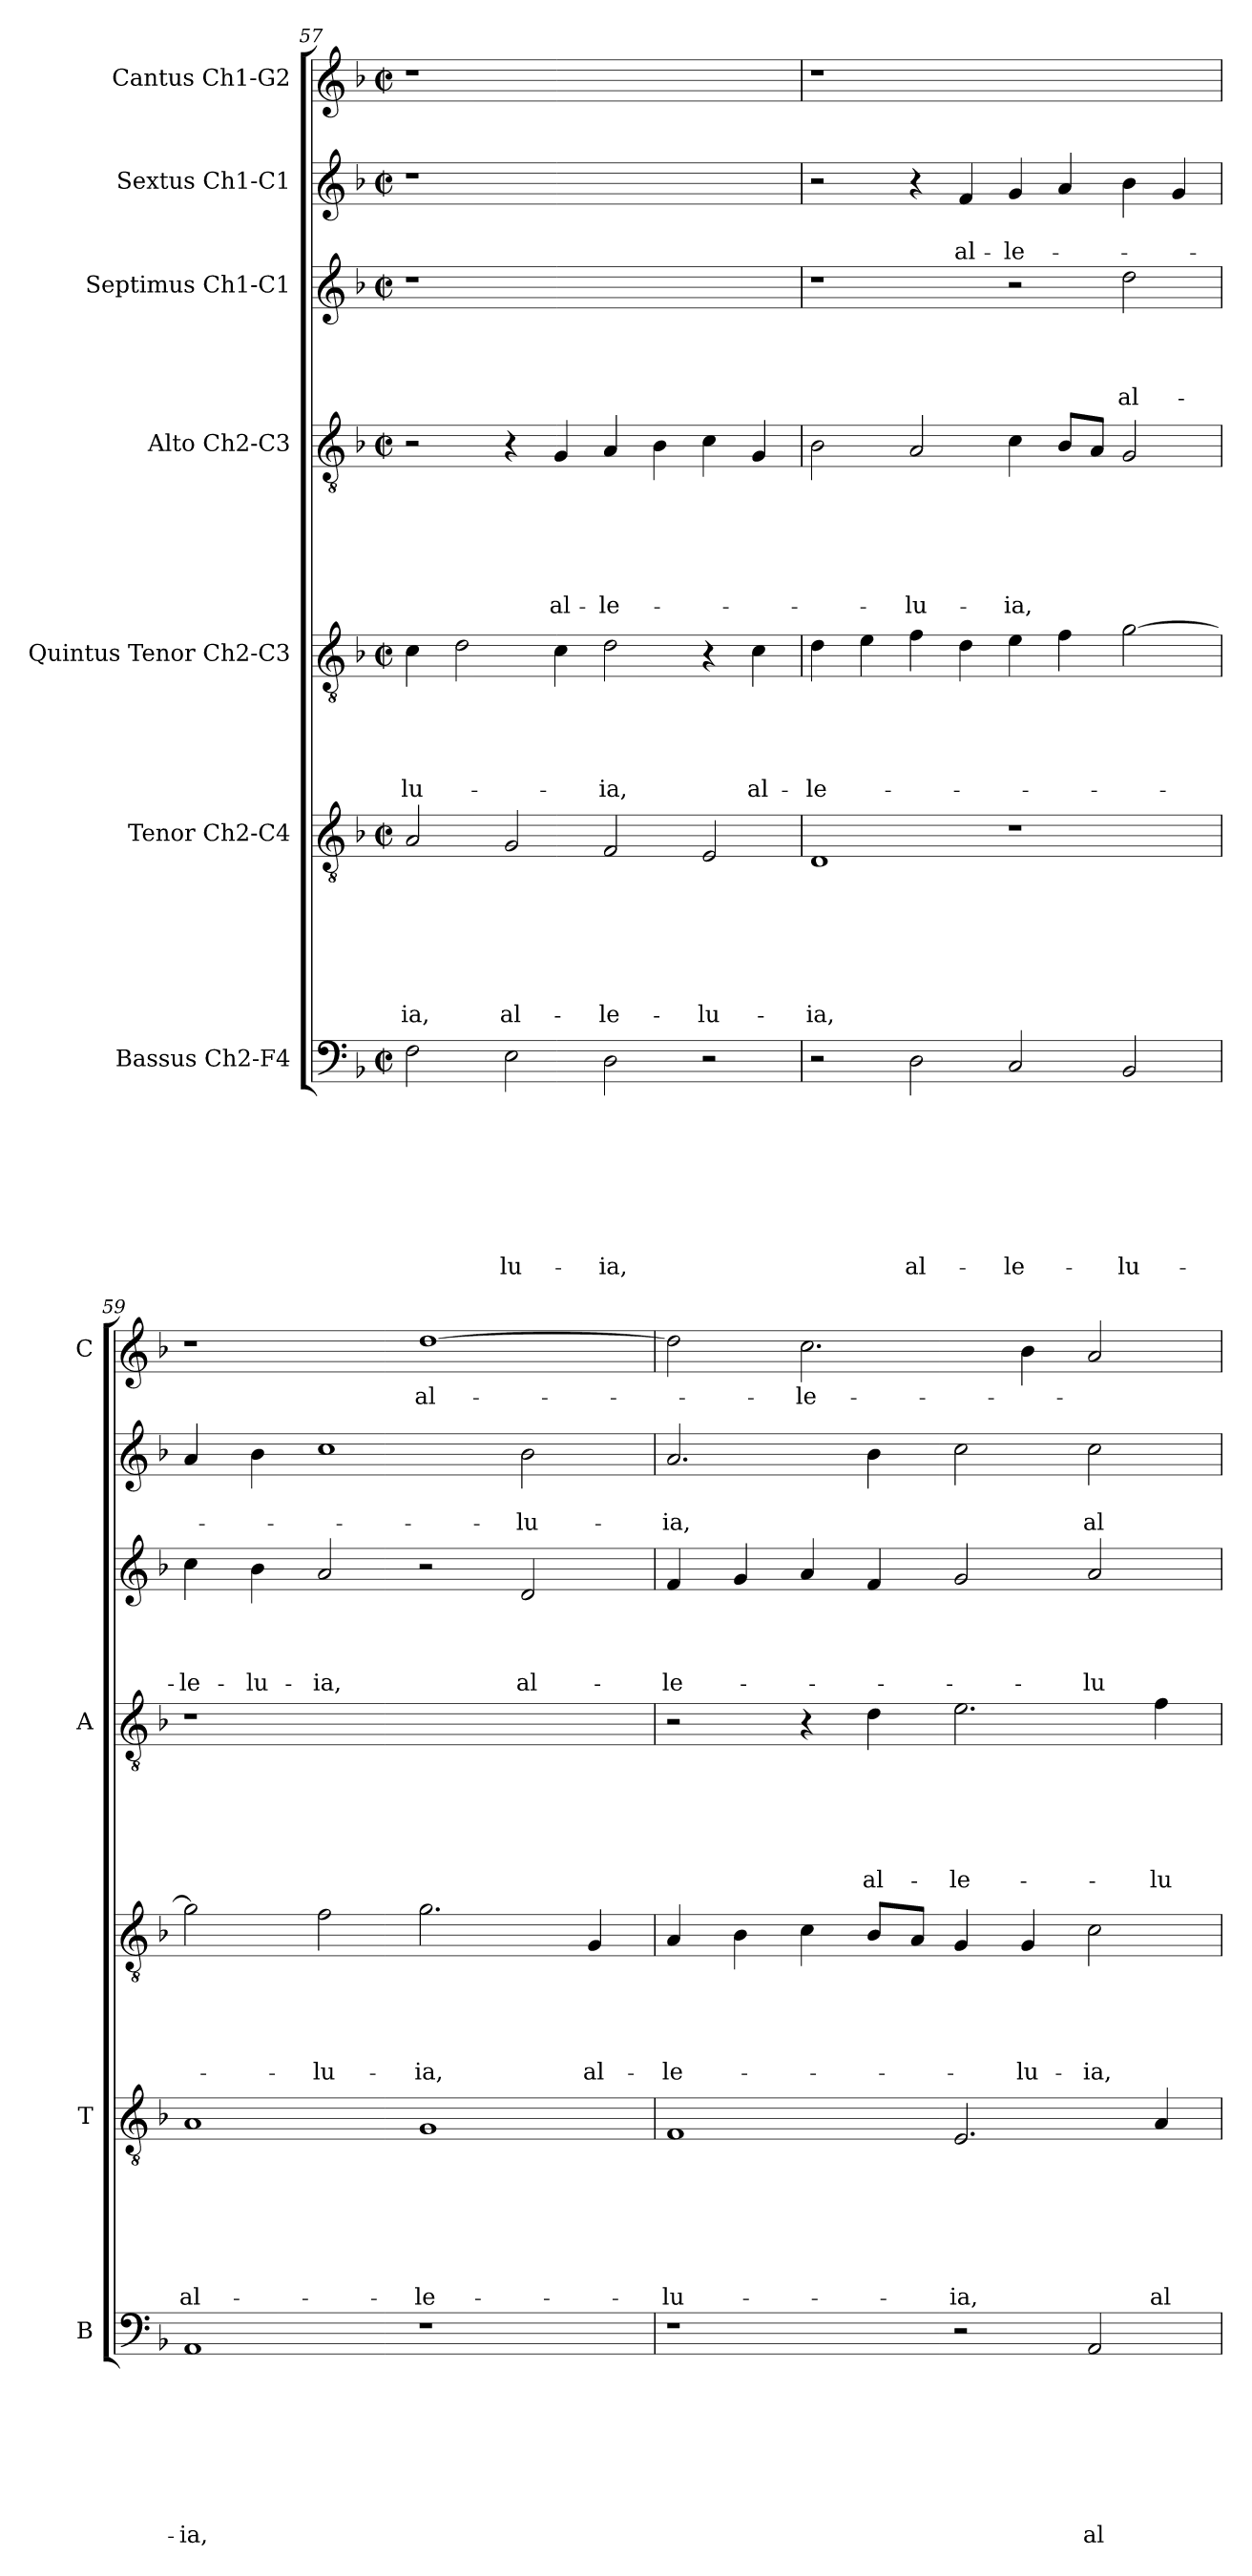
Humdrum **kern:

**kern	**text	**text	**text	**text	**text	**text	**text	**text	**kern	**text	**text	**text	**text	**text	**text	**text	**kern	**text	**text	**text	**text	**text	**kern	**text	**text	**text	**text	**text	**text	**kern	**text	**text	**text	**text	**kern	**text	**text	**kern	**text
*part7	*part7	*part7	*part7	*part7	*part7	*part7	*part7	*part7	*part6	*part6	*part6	*part6	*part6	*part6	*part6	*part6	*part5	*part5	*part5	*part5	*part5	*part5	*part4	*part4	*part4	*part4	*part4	*part4	*part4	*part3	*part3	*part3	*part3	*part3	*part2	*part2	*part2	*part1	*part1
*staff7	*staff7	*staff7	*staff7	*staff7	*staff7	*staff7	*staff7	*staff7	*staff6	*staff6	*staff6	*staff6	*staff6	*staff6	*staff6	*staff6	*staff5	*staff5	*staff5	*staff5	*staff5	*staff5	*staff4	*staff4	*staff4	*staff4	*staff4	*staff4	*staff4	*staff3	*staff3	*staff3	*staff3	*staff3	*staff2	*staff2	*staff2	*staff1	*staff1
*I"Bassus Ch2-F4	*	*	*	*	*	*	*	*	*I"Tenor Ch2-C4	*	*	*	*	*	*	*	*I"Quintus Tenor Ch2-C3	*	*	*	*	*	*I"Alto Ch2-C3	*	*	*	*	*	*	*I"Septimus Ch1-C1	*	*	*	*	*I"Sextus Ch1-C1	*	*	*I"Cantus Ch1-G2	*
*I'B	*	*	*	*	*	*	*	*	*I'T	*	*	*	*	*	*	*	*	*	*	*	*	*	*I'A	*	*	*	*	*	*	*	*	*	*	*	*	*	*	*I'C	*
!!LO:PB:g=z
*clefF4	*	*	*	*	*	*	*	*	*clefGv2	*	*	*	*	*	*	*	*clefGv2	*	*	*	*	*	*clefGv2	*	*	*	*	*	*	*clefG2	*	*	*	*	*clefG2	*	*	*clefG2	*
*k[b-]	*	*	*	*	*	*	*	*	*k[b-]	*	*	*	*	*	*	*	*k[b-]	*	*	*	*	*	*k[b-]	*	*	*	*	*	*	*k[b-]	*	*	*	*	*k[b-]	*	*	*k[b-]	*
*F:	*	*	*	*	*	*	*	*	*F:	*	*	*	*	*	*	*	*F:	*	*	*	*	*	*F:	*	*	*	*	*	*	*F:	*	*	*	*	*F:	*	*	*F:	*
*M2/2	*	*	*	*	*	*	*	*	*M2/2	*	*	*	*	*	*	*	*M2/2	*	*	*	*	*	*M2/2	*	*	*	*	*	*	*M2/2	*	*	*	*	*M2/2	*	*	*M2/2	*
*met(c|)	*	*	*	*	*	*	*	*	*met(c|)	*	*	*	*	*	*	*	*met(c|)	*	*	*	*	*	*met(c|)	*	*	*	*	*	*	*met(c|)	*	*	*	*	*met(c|)	*	*	*met(c|)	*
=57	=57	=57	=57	=57	=57	=57	=57	=57	=57	=57	=57	=57	=57	=57	=57	=57	=57	=57	=57	=57	=57	=57	=57	=57	=57	=57	=57	=57	=57	=57	=57	=57	=57	=57	=57	=57	=57	=57	=57
!	!	!	!	!	!	!	!	!	!	!	!	!	!	!	!	!LO:LY:b	!	!	!	!	!	!LO:LY:b	!	!	!	!	!	!	!	!	!	!	!	!	!	!	!	!	!
2F\	.	.	.	.	.	.	.	.	2A/	.	.	.	.	.	.	-ia,	4c\	.	.	.	.	-lu-	2r	.	.	.	.	.	.	1r	.	.	.	.	1r	.	.	1r	.
.	.	.	.	.	.	.	.	.	.	.	.	.	.	.	.	.	2d\	.	.	.	.	.	.	.	.	.	.	.	.	.	.	.	.	.	.	.	.	.	.
!	!	!	!	!	!	!	!	!LO:LY:b	!	!	!	!	!	!	!	!LO:LY:b	!	!	!	!	!	!	!	!	!	!	!	!	!	!	!	!	!	!	!	!	!	!	!
2E\	.	.	.	.	.	.	.	-lu-	2G/	.	.	.	.	.	.	al-	.	.	.	.	.	.	4r	.	.	.	.	.	.	.	.	.	.	.	.	.	.	.	.
!	!	!	!	!	!	!	!	!	!	!	!	!	!	!	!	!	!	!	!	!	!	!	!	!	!	!	!	!	!LO:LY:b	!	!	!	!	!	!	!	!	!	!
.	.	.	.	.	.	.	.	.	.	.	.	.	.	.	.	.	4c\	.	.	.	.	.	4G/	.	.	.	.	.	al-	.	.	.	.	.	.	.	.	.	.
!	!	!	!	!	!	!	!	!LO:LY:b	!	!	!	!	!	!	!	!LO:LY:b	!	!	!	!	!	!LO:LY:b	!	!	!	!	!	!	!LO:LY:b	!	!	!	!	!	!	!	!	!	!
2D\	.	.	.	.	.	.	.	-ia,	2F/	.	.	.	.	.	.	-le-	2d\	.	.	.	.	-ia,	4A/	.	.	.	.	.	-le-	1ryy	.	.	.	.	1ryy	.	.	1ryy	.
.	.	.	.	.	.	.	.	.	.	.	.	.	.	.	.	.	.	.	.	.	.	.	4B-\	.	.	.	.	.	.	.	.	.	.	.	.	.	.	.	.
!	!	!	!	!	!	!	!	!	!	!	!	!	!	!	!	!LO:LY:b	!	!	!	!	!	!	!	!	!	!	!	!	!	!	!	!	!	!	!	!	!	!	!
2r	.	.	.	.	.	.	.	.	2E/	.	.	.	.	.	.	-lu-	4r	.	.	.	.	.	4c\	.	.	.	.	.	.	.	.	.	.	.	.	.	.	.	.
!	!	!	!	!	!	!	!	!	!	!	!	!	!	!	!	!	!	!	!	!	!	!LO:LY:b	!	!	!	!	!	!	!	!	!	!	!	!	!	!	!	!	!
.	.	.	.	.	.	.	.	.	.	.	.	.	.	.	.	.	4c\	.	.	.	.	al-	4G/	.	.	.	.	.	.	.	.	.	.	.	.	.	.	.	.
=58	=58	=58	=58	=58	=58	=58	=58	=58	=58	=58	=58	=58	=58	=58	=58	=58	=58	=58	=58	=58	=58	=58	=58	=58	=58	=58	=58	=58	=58	=58	=58	=58	=58	=58	=58	=58	=58	=58	=58
!	!	!	!	!	!	!	!	!	!	!	!	!	!	!	!	!LO:LY:b	!	!	!	!	!	!LO:LY:b	!	!	!	!	!	!	!	!	!	!	!	!	!	!	!	!	!
2r	.	.	.	.	.	.	.	.	1D	.	.	.	.	.	.	-ia,	4d\	.	.	.	.	-le-	2B-\	.	.	.	.	.	.	1r	.	.	.	.	2r	.	.	1r	.
.	.	.	.	.	.	.	.	.	.	.	.	.	.	.	.	.	4e\	.	.	.	.	.	.	.	.	.	.	.	.	.	.	.	.	.	.	.	.	.	.
!	!	!	!	!	!	!	!	!LO:LY:b	!	!	!	!	!	!	!	!	!	!	!	!	!	!	!	!	!	!	!	!	!LO:LY:b	!	!	!	!	!	!	!	!	!	!
2D\	.	.	.	.	.	.	.	al-	.	.	.	.	.	.	.	.	4f\	.	.	.	.	.	2A/	.	.	.	.	.	-lu-	.	.	.	.	.	4r	.	.	.	.
!	!	!	!	!	!	!	!	!	!	!	!	!	!	!	!	!	!	!	!	!	!	!	!	!	!	!	!	!	!	!	!	!	!	!	!	!	!LO:LY:b	!	!
.	.	.	.	.	.	.	.	.	.	.	.	.	.	.	.	.	4d\	.	.	.	.	.	.	.	.	.	.	.	.	.	.	.	.	.	4f/	.	al-	.	.
!	!	!	!	!	!	!	!	!LO:LY:b	!	!	!	!	!	!	!	!	!	!	!	!	!	!	!	!	!	!	!	!	!LO:LY:b	!	!	!	!	!	!	!	!LO:LY:b	!	!
2C/	.	.	.	.	.	.	.	-le-	1r	.	.	.	.	.	.	.	4e\	.	.	.	.	.	4c\	.	.	.	.	.	-ia,	2r	.	.	.	.	4g/	.	-le-	1ryy	.
.	.	.	.	.	.	.	.	.	.	.	.	.	.	.	.	.	4f\	.	.	.	.	.	8B-/L	.	.	.	.	.	.	.	.	.	.	.	4a/	.	.	.	.
.	.	.	.	.	.	.	.	.	.	.	.	.	.	.	.	.	.	.	.	.	.	.	8A/J	.	.	.	.	.	.	.	.	.	.	.	.	.	.	.	.
!	!	!	!	!	!	!	!	!LO:LY:b	!	!	!	!	!	!	!	!	!	!	!	!	!	!	!	!	!	!	!	!	!	!	!	!	!	!LO:LY:b	!	!	!	!	!
2BB-/	.	.	.	.	.	.	.	-lu-	.	.	.	.	.	.	.	.	[2g\	.	.	.	.	.	2G/	.	.	.	.	.	.	2dd\	.	.	.	al-	4b-\	.	.	.	.
.	.	.	.	.	.	.	.	.	.	.	.	.	.	.	.	.	.	.	.	.	.	.	.	.	.	.	.	.	.	.	.	.	.	.	4g/	.	.	.	.
=59	=59	=59	=59	=59	=59	=59	=59	=59	=59	=59	=59	=59	=59	=59	=59	=59	=59	=59	=59	=59	=59	=59	=59	=59	=59	=59	=59	=59	=59	=59	=59	=59	=59	=59	=59	=59	=59	=59	=59
!	!	!	!	!	!	!	!	!LO:LY:b	!	!	!	!	!	!	!	!LO:LY:b	!	!	!	!	!	!	!	!	!	!	!	!	!	!	!	!	!	!LO:LY:b	!	!	!	!	!
1AA	.	.	.	.	.	.	.	-ia,	1A	.	.	.	.	.	.	al-	2g\]	.	.	.	.	.	1r	.	.	.	.	.	.	4cc\	.	.	.	-le-	4a/	.	.	1r	.
!	!	!	!	!	!	!	!	!	!	!	!	!	!	!	!	!	!	!	!	!	!	!	!	!	!	!	!	!	!	!	!	!	!	!LO:LY:b	!	!	!	!	!
.	.	.	.	.	.	.	.	.	.	.	.	.	.	.	.	.	.	.	.	.	.	.	.	.	.	.	.	.	.	4b-\	.	.	.	-lu-	4b-\	.	.	.	.
!	!	!	!	!	!	!	!	!	!	!	!	!	!	!	!	!	!	!	!	!	!	!LO:LY:b	!	!	!	!	!	!	!	!	!	!	!	!LO:LY:b	!	!	!	!	!
.	.	.	.	.	.	.	.	.	.	.	.	.	.	.	.	.	2f\	.	.	.	.	-lu-	.	.	.	.	.	.	.	2a/	.	.	.	-ia,	1cc	.	.	.	.
!	!	!	!	!	!	!	!	!	!	!	!	!	!	!	!	!LO:LY:b	!	!	!	!	!	!LO:LY:b	!	!	!	!	!	!	!	!	!	!	!	!	!	!	!	!	!LO:LY:b
1r	.	.	.	.	.	.	.	.	1G	.	.	.	.	.	.	-le-	2.g\	.	.	.	.	-ia,	1ryy	.	.	.	.	.	.	2r	.	.	.	.	.	.	.	[1dd	al-
!	!	!	!	!	!	!	!	!	!	!	!	!	!	!	!	!	!	!	!	!	!	!	!	!	!	!	!	!	!	!	!	!	!	!LO:LY:b	!	!	!LO:LY:b	!	!
.	.	.	.	.	.	.	.	.	.	.	.	.	.	.	.	.	.	.	.	.	.	.	.	.	.	.	.	.	.	2d/	.	.	.	al-	2b-\	.	-lu-	.	.
!	!	!	!	!	!	!	!	!	!	!	!	!	!	!	!	!	!	!	!	!	!	!LO:LY:b	!	!	!	!	!	!	!	!	!	!	!	!	!	!	!	!	!
.	.	.	.	.	.	.	.	.	.	.	.	.	.	.	.	.	4G/	.	.	.	.	al-	.	.	.	.	.	.	.	.	.	.	.	.	.	.	.	.	.
=60	=60	=60	=60	=60	=60	=60	=60	=60	=60	=60	=60	=60	=60	=60	=60	=60	=60	=60	=60	=60	=60	=60	=60	=60	=60	=60	=60	=60	=60	=60	=60	=60	=60	=60	=60	=60	=60	=60	=60
!	!	!	!	!	!	!	!	!	!	!	!	!	!	!	!	!LO:LY:b	!	!	!	!	!	!LO:LY:b	!	!	!	!	!	!	!	!	!	!	!	!LO:LY:b	!	!	!LO:LY:b	!	!
1r	.	.	.	.	.	.	.	.	1F	.	.	.	.	.	.	-lu-	4A/	.	.	.	.	-le-	2r	.	.	.	.	.	.	4f/	.	.	.	-le-	2.a/	.	-ia,	2dd\]	.
.	.	.	.	.	.	.	.	.	.	.	.	.	.	.	.	.	4B-\	.	.	.	.	.	.	.	.	.	.	.	.	4g/	.	.	.	.	.	.	.	.	.
!	!	!	!	!	!	!	!	!	!	!	!	!	!	!	!	!	!	!	!	!	!	!	!	!	!	!	!	!	!	!	!	!	!	!	!	!	!	!	!LO:LY:b
.	.	.	.	.	.	.	.	.	.	.	.	.	.	.	.	.	4c\	.	.	.	.	.	4r	.	.	.	.	.	.	4a/	.	.	.	.	.	.	.	2.cc\	-le-
!	!	!	!	!	!	!	!	!	!	!	!	!	!	!	!	!	!	!	!	!	!	!	!	!	!	!	!	!	!LO:LY:b	!	!	!	!	!	!	!	!	!	!
.	.	.	.	.	.	.	.	.	.	.	.	.	.	.	.	.	8B-/L	.	.	.	.	.	4d\	.	.	.	.	.	al-	4f/	.	.	.	.	4b-\	.	.	.	.
.	.	.	.	.	.	.	.	.	.	.	.	.	.	.	.	.	8A/J	.	.	.	.	.	.	.	.	.	.	.	.	.	.	.	.	.	.	.	.	.	.
!	!	!	!	!	!	!	!	!	!	!	!	!	!	!	!	!LO:LY:b	!	!	!	!	!	!	!	!	!	!	!	!	!LO:LY:b	!	!	!	!	!	!	!	!	!	!
2r	.	.	.	.	.	.	.	.	2.E/	.	.	.	.	.	.	-ia,	4G/	.	.	.	.	.	2.e\	.	.	.	.	.	-le-	2g/	.	.	.	.	2cc\	.	.	.	.
!	!	!	!	!	!	!	!	!	!	!	!	!	!	!	!	!	!	!	!	!	!	!LO:LY:b	!	!	!	!	!	!	!	!	!	!	!	!	!	!	!	!	!
.	.	.	.	.	.	.	.	.	.	.	.	.	.	.	.	.	4G/	.	.	.	.	-lu-	.	.	.	.	.	.	.	.	.	.	.	.	.	.	.	4b-\	.
!	!	!	!	!	!	!	!	!LO:LY:b	!	!	!	!	!	!	!	!	!	!	!	!	!	!LO:LY:b	!	!	!	!	!	!	!	!	!	!	!	!LO:LY:b	!	!	!LO:LY:b	!	!
2AA/	.	.	.	.	.	.	.	al-	.	.	.	.	.	.	.	.	2c\	.	.	.	.	-ia,	.	.	.	.	.	.	.	2a/	.	.	.	-lu-	2cc\	.	al-	2a/	.
!	!	!	!	!	!	!	!	!	!	!	!	!	!	!	!	!LO:LY:b	!	!	!	!	!	!	!	!	!	!	!	!	!LO:LY:b	!	!	!	!	!	!	!	!	!	!
.	.	.	.	.	.	.	.	.	4A/	.	.	.	.	.	.	al-	.	.	.	.	.	.	4f\	.	.	.	.	.	-lu-	.	.	.	.	.	.	.	.	.	.
=	=	=	=	=	=	=	=	=	=	=	=	=	=	=	=	=	=	=	=	=	=	=	=	=	=	=	=	=	=	=	=	=	=	=	=	=	=	=	=
*-	*-	*-	*-	*-	*-	*-	*-	*-	*-	*-	*-	*-	*-	*-	*-	*-	*-	*-	*-	*-	*-	*-	*-	*-	*-	*-	*-	*-	*-	*-	*-	*-	*-	*-	*-	*-	*-	*-	*-
